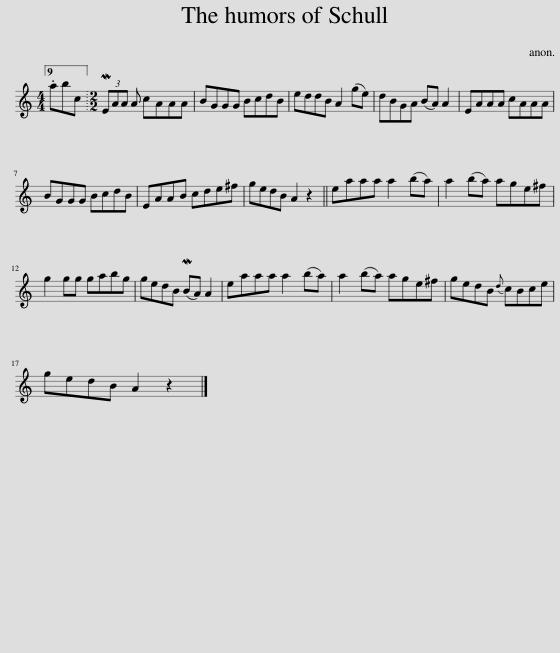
X:1
L:1/8
M:4/4
I:linebreak $
K:C
V:1 treble
V:1
 .abc ||[M:2/2] (3MEAA A cAAA | BGGG BcdB | eddB A2 (ge) | dBGA (BA) A2 | %5
 EAAA cAAA |$ BGGG BcdB | EAAB cde^f | gedB A2 z2 || eaaa a2 (ba) | %10
 a2 (ba) age^f |$ g2 gg gabg | gedB (MBA) A2 | eaaa a2 (ba) | a2 (ba) age^f | %15
 gedB{d} cBce |$ gedB A2 z2 |] %17
